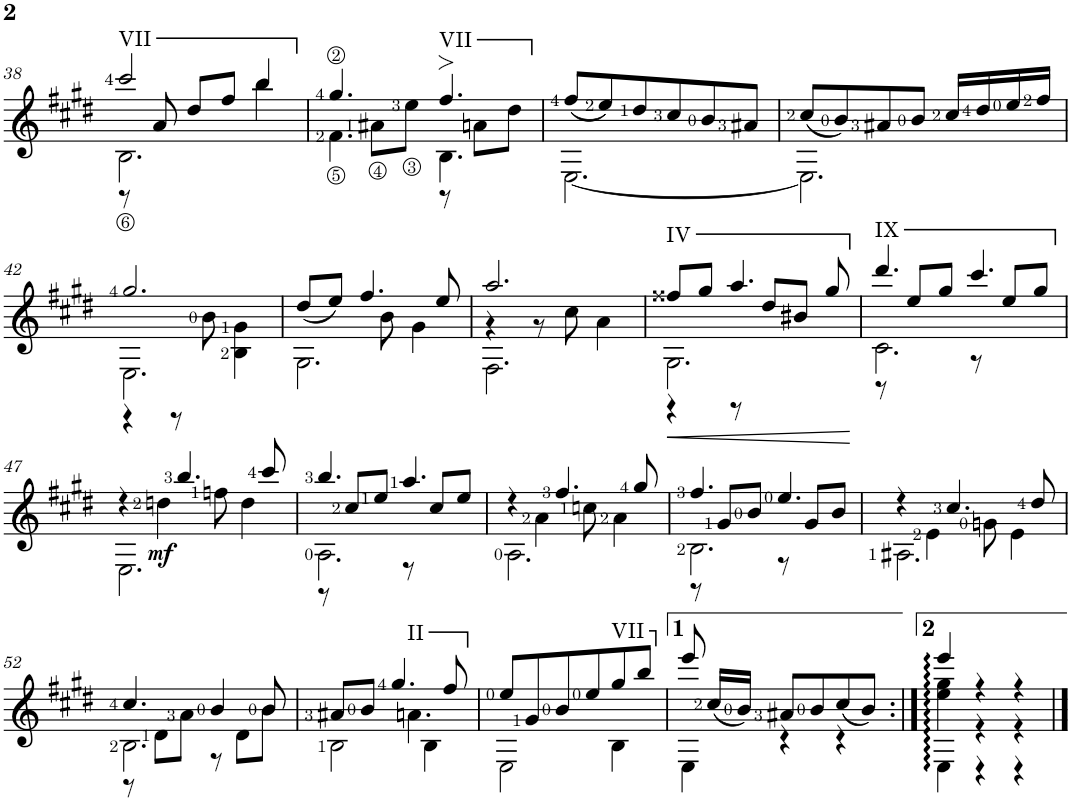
**kern	**dynam
*part1	*part1
*staff1	*staff1
*I"Guitar	*
*I'Guit.	*
!!LO:PB:g=z
*clefG2	*
*Trd7c12	*
*k[f#c#g#d#]	*
*E:	*
*M6/8	*
=38	=38
*^	*
*	*^	*
!LO:TX:a:t=VII	!	!	!
2ccc#/	2.B\	8r	.
.	.	8a/	.
.	.	8dd#/L	.
.	.	8ff#/J	.
4bb\	.	4bb/	.
=39	=39	=39	=39
4.gg#/	4.f#\	8ryy	.
.	.	8a#X\L	.
.	.	8ee\J	.
!LO:TX:a:t=VII	!	!	!
4.ff#>/	4.B\	8r	.
.	.	8an\L	.
.	.	8dd#\J	.
*	*v	*v	*
=40	=40	=40
(<8ff#/L	[2.E\	.
8ee/)	.	.
8dd#/	.	.
8cc#/	.	.
8b/	.	.
8a#X/J	.	.
=41	=41	=41
(<8cc#/L	2.E\]	.
8b/)	.	.
8a#X/	.	.
8b/J	.	.
16cc#/LL	.	.
16dd#/	.	.
16ee/	.	.
16ff#/JJ	.	.
!!LO:LB:g=z	!!
=42	=42	=42
*	*^	*
2.gg#/	2.E\	4r	.
.	.	8r	.
.	.	8b\	.
.	.	4B\ 4g#\	.
=43	=43	=43	=43
(<8dd#/L	2.G#\	4.ryy	.
8ee/J)	.	.	.
4.ff#/	.	.	.
.	.	8b\	.
.	.	4g#\	.
8ee/	.	.	.
=44	=44	=44	=44
2.aa/	4r	2.F#\	.
.	8r	.	.
.	8cc#\	.	.
.	4a\	.	.
=45	=45	=45	=45
!LO:TX:a:t=IV	!	!	!
!	!	!	!LO:HP:b
8ff##X/L	2.G#\	4r	<
8gg#/J	.	.	.
4.aa/	.	8r	.
.	.	8dd#/L	.
.	.	8b#X/J	.
8gg#/	.	8ryy	.
*v	*v	*v	*
.	[
=46	=46
*^	*
*	*^	*
!LO:TX:a:t=IX	!	!	!
4.ddd#/	2.c#\	8r	.
.	.	8ee/L	.
.	.	8gg#/J	.
4.ccc#/	.	8r	.
.	.	8ee/L	.
.	.	8gg#/J	.
!!LO:LB:g=z	!!	!!
=47	=47	=47	=47
4r	2.E\	8ryy	.
!	!	!	!LO:DY:b
.	.	4ddn\	mf
4.bb/	.	.	.
.	.	8ffn\	.
.	.	4dd\	.
8ccc#/	.	.	.
=48	=48	=48	=48
4.bb/	2.A\	8r	.
.	.	8cc#/L	.
.	.	8ee/J	.
4.aa/	.	8r	.
.	.	8cc#/L	.
.	.	8ee/J	.
=49	=49	=49	=49
4r	2.A\	8ryy	.
.	.	4a\	.
4.ff#/	.	.	.
.	.	8ccn\	.
.	.	4a\	.
8gg#/	.	.	.
=50	=50	=50	=50
4.ff#/	2.B\	8r	.
.	.	8g#/L	.
.	.	8b/J	.
4.ee/	.	8r	.
.	.	8g#/L	.
.	.	8b/J	.
=51	=51	=51	=51
4r	2.A#X\	8ryy	.
.	.	4e\	.
4.cc#/	.	.	.
.	.	8gn\	.
.	.	4e\	.
8dd#/	.	.	.
!!LO:LB:g=z	!!	!!
=52	=52	=52	=52
4.cc#/	2.B\	8r	.
.	.	8d#\L	.
.	.	8a\J	.
4b/	.	8r	.
.	.	8d#\L	.
8b/	.	8b\J	.
=53	=53	=53	=53
8a#X/L	2B\	4.ryy	.
8b/J	.	.	.
4.gg#/	.	.	.
!	!	!LO:TX:a:t=II	!
.	.	4.an\	.
.	4B\	.	.
8ff#/	.	.	.
*	*v	*v	*
=54	=54	=54
8ee/L	2E\	.
8g#/	.	.
8b/	.	.
8ee/	.	.
!LO:TX:a:t=VII	!	!
8gg#/	4B\	.
8bb/J	.	.
=55	=55	=55
8eee/	4E\	.
(<16cc#/LL	.	.
16b/JJ)	.	.
8a#X/L	4r	.
8b/	.	.
(<8cc#/	4r	.
8b/J)	.	.
=56:|!	=56:|!	=56:|!
*	*^	*
4eee:/	4E\	4ee\ 4gg#\	.
4r	4r	4r	.
4r	4r	4r	.
*v	*v	*v	*
==	==
*-	*-
